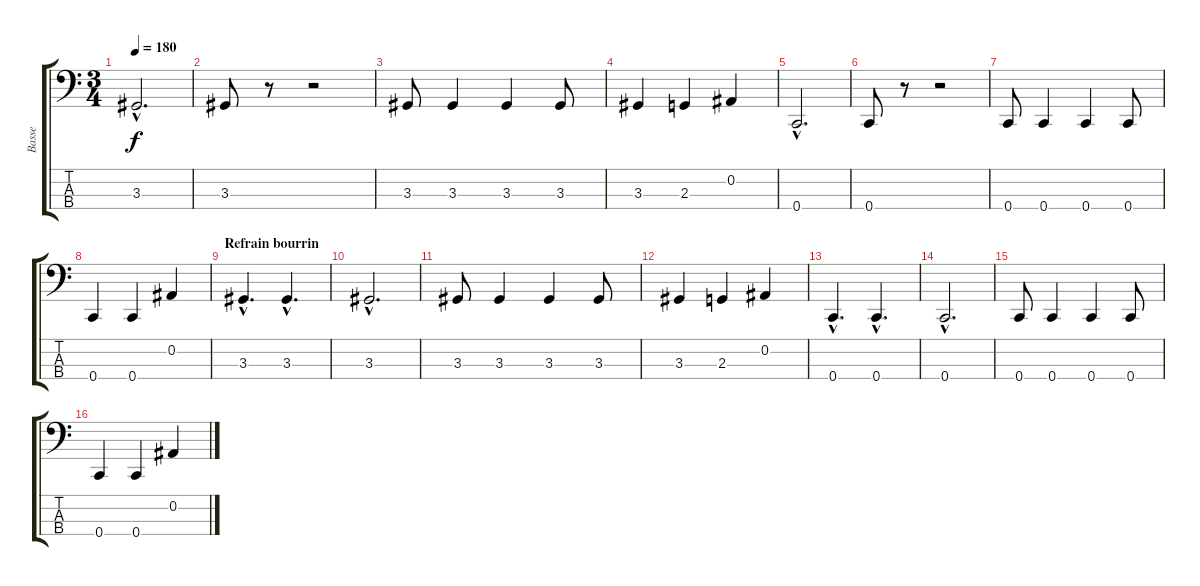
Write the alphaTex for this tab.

\track ("Basse" "Basse") {instrument electricbasspick}
\staff {score tabs}
\tuning (Eb2 Bb1 F1 C1) {hide}
\ts (3 4)
\tempo 180
\clef f4
\ks c
3.3{hac}.2{d dy f} |
3.3.8 r.8 r.2 |
3.3.8 3.3.4 3.3.4 3.3.8 |
3.3.4 2.3.4 0.2.4 |
0.4{hac}.2{d} |
0.4.8 r.8 r.2 |
0.4.8 0.4.4 0.4.4 0.4.8 |
0.4.4 0.4.4 0.2.4 |
\section ("" "Refrain bourrin")
3.3{hac}.4{d} 3.3{hac}.4{d} |
3.3{hac}.2{d} |
3.3.8 3.3.4 3.3.4 3.3.8 |
3.3.4 2.3.4 0.2.4 |
0.4{hac}.4{d} 0.4{hac}.4{d} |
0.4{hac}.2{d} |
0.4.8 0.4.4 0.4.4 0.4.8 |
0.4.4 0.4.4 0.2.4
